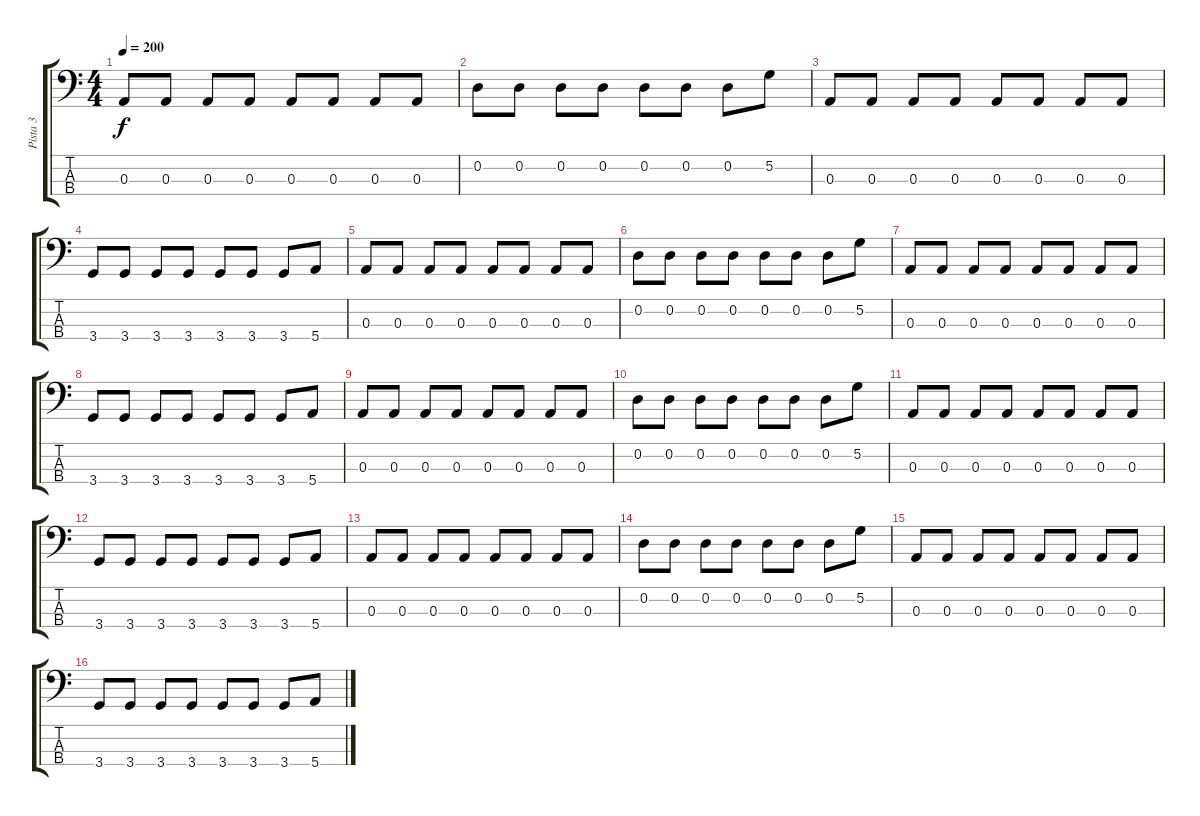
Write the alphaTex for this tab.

\track ("Pista 3" "Pista 3") {instrument electricbassfinger}
\staff {score tabs}
\tuning (G2 D2 A1 E1) {hide}
\ts (4 4)
\tempo 200
\clef f4
\ks c
0.3.8{dy f} 0.3.8 0.3.8 0.3.8 0.3.8 0.3.8 0.3.8 0.3.8 |
0.2.8 0.2.8 0.2.8 0.2.8 0.2.8 0.2.8 0.2.8 5.2.8 |
0.3.8 0.3.8 0.3.8 0.3.8 0.3.8 0.3.8 0.3.8 0.3.8 |
3.4.8 3.4.8 3.4.8 3.4.8 3.4.8 3.4.8 3.4.8 5.4.8 |
0.3.8 0.3.8 0.3.8 0.3.8 0.3.8 0.3.8 0.3.8 0.3.8 |
0.2.8 0.2.8 0.2.8 0.2.8 0.2.8 0.2.8 0.2.8 5.2.8 |
0.3.8 0.3.8 0.3.8 0.3.8 0.3.8 0.3.8 0.3.8 0.3.8 |
3.4.8 3.4.8 3.4.8 3.4.8 3.4.8 3.4.8 3.4.8 5.4.8 |
0.3.8 0.3.8 0.3.8 0.3.8 0.3.8 0.3.8 0.3.8 0.3.8 |
0.2.8 0.2.8 0.2.8 0.2.8 0.2.8 0.2.8 0.2.8 5.2.8 |
0.3.8 0.3.8 0.3.8 0.3.8 0.3.8 0.3.8 0.3.8 0.3.8 |
3.4.8 3.4.8 3.4.8 3.4.8 3.4.8 3.4.8 3.4.8 5.4.8 |
0.3.8 0.3.8 0.3.8 0.3.8 0.3.8 0.3.8 0.3.8 0.3.8 |
0.2.8 0.2.8 0.2.8 0.2.8 0.2.8 0.2.8 0.2.8 5.2.8 |
0.3.8 0.3.8 0.3.8 0.3.8 0.3.8 0.3.8 0.3.8 0.3.8 |
3.4.8 3.4.8 3.4.8 3.4.8 3.4.8 3.4.8 3.4.8 5.4.8
